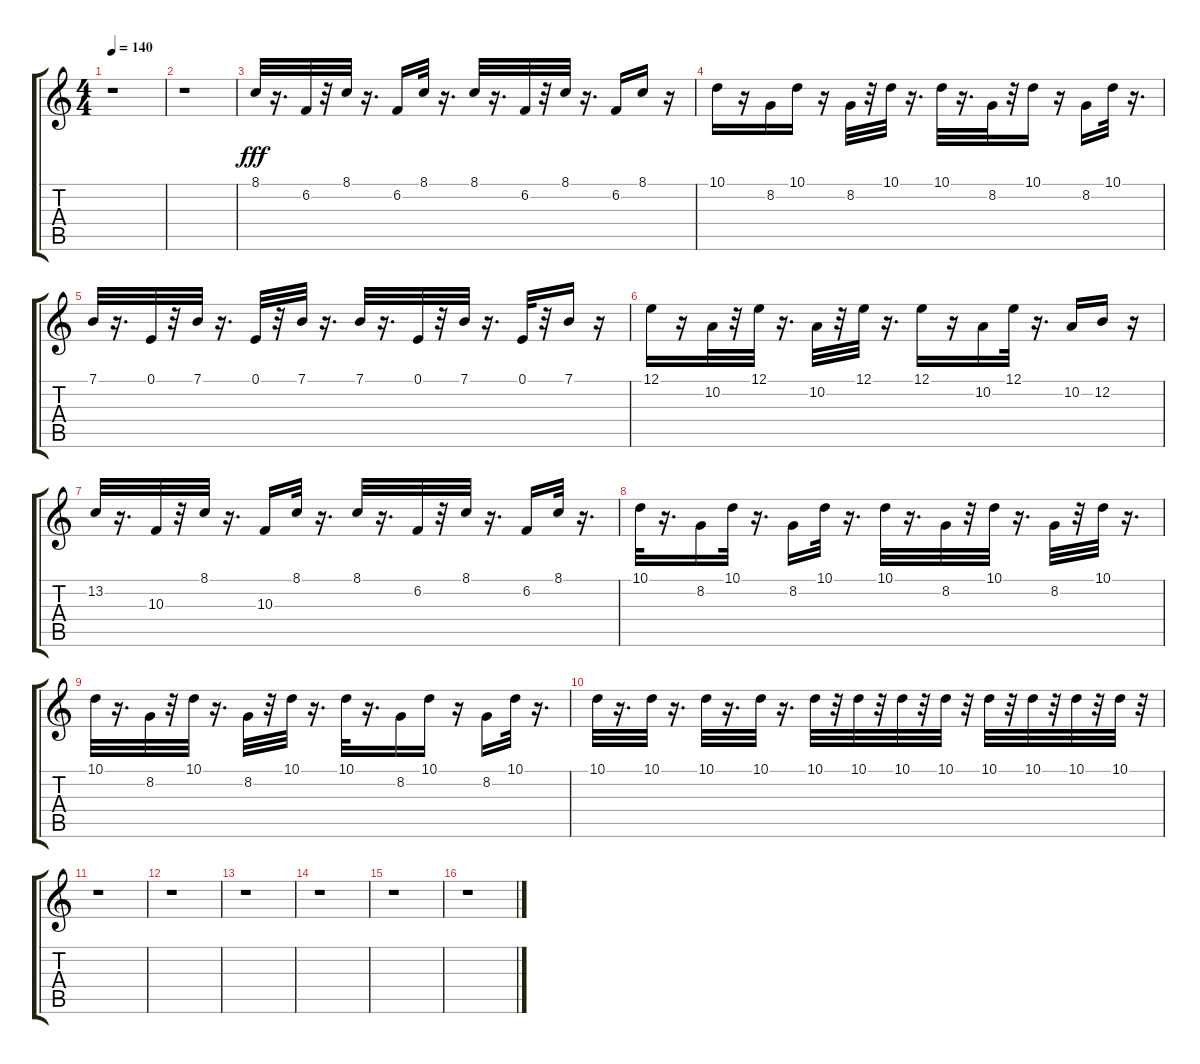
\track "" {instrument lead1square}
\staff {score tabs}
\tuning (E4 B3 G3 D3 A2 E2) {hide}
\ts (4 4)
\tempo 140
\clef g2
\ks c
r.1{dy fff} |
r.1 |
8.1.32 r.16{d} 6.2.32 r.32 8.1.32 r.16{d} 6.2.16 8.1.32 r.16{d} 8.1.32 r.16{d} 6.2.32 r.32 8.1.32 r.16{d} 6.2.16 8.1.16 r.16 |
10.1.16 r.16 8.2.16 10.1.16 r.16 8.2.32 r.32 10.1.32 r.16{d} 10.1.32 r.16{d} 8.2.32 r.32 10.1.16 r.16 8.2.16 10.1.32 r.16{d} |
7.1.32 r.16{d} 0.1.32 r.32 7.1.32 r.16{d} 0.1.32 r.32 7.1.32 r.16{d} 7.1.32 r.16{d} 0.1.32 r.32 7.1.32 r.16{d} 0.1.32 r.32 7.1.16 r.16 |
12.1.16 r.16 10.2.32 r.32 12.1.32 r.16{d} 10.2.32 r.32 12.1.32 r.16{d} 12.1.16 r.16 10.2.16 12.1.32 r.16{d} 10.2.16 12.2.16 r.16 |
13.2.32 r.16{d} 10.3.32 r.32 8.1.32 r.16{d} 10.3.16 8.1.32 r.16{d} 8.1.32 r.16{d} 6.2.32 r.32 8.1.32 r.16{d} 6.2.16 8.1.32 r.16{d} |
10.1.32 r.16{d} 8.2.16 10.1.32 r.16{d} 8.2.16 10.1.32 r.16{d} 10.1.32 r.16{d} 8.2.32 r.32 10.1.32 r.16{d} 8.2.32 r.32 10.1.32 r.16{d} |
10.1.32 r.16{d} 8.2.32 r.32 10.1.32 r.16{d} 8.2.32 r.32 10.1.32 r.16{d} 10.1.32 r.16{d} 8.2.16 10.1.16 r.16 8.2.16 10.1.32 r.16{d} |
10.1.32 r.16{d} 10.1.32 r.16{d} 10.1.32 r.16{d} 10.1.32 r.16{d} 10.1.32 r.32 10.1.32 r.32 10.1.32 r.32 10.1.32 r.32 10.1.32 r.32 10.1.32 r.32 10.1.32 r.32 10.1.32 r.32 |
r.1 |
r.1 |
r.1 |
r.1 |
r.1 |
r.1
